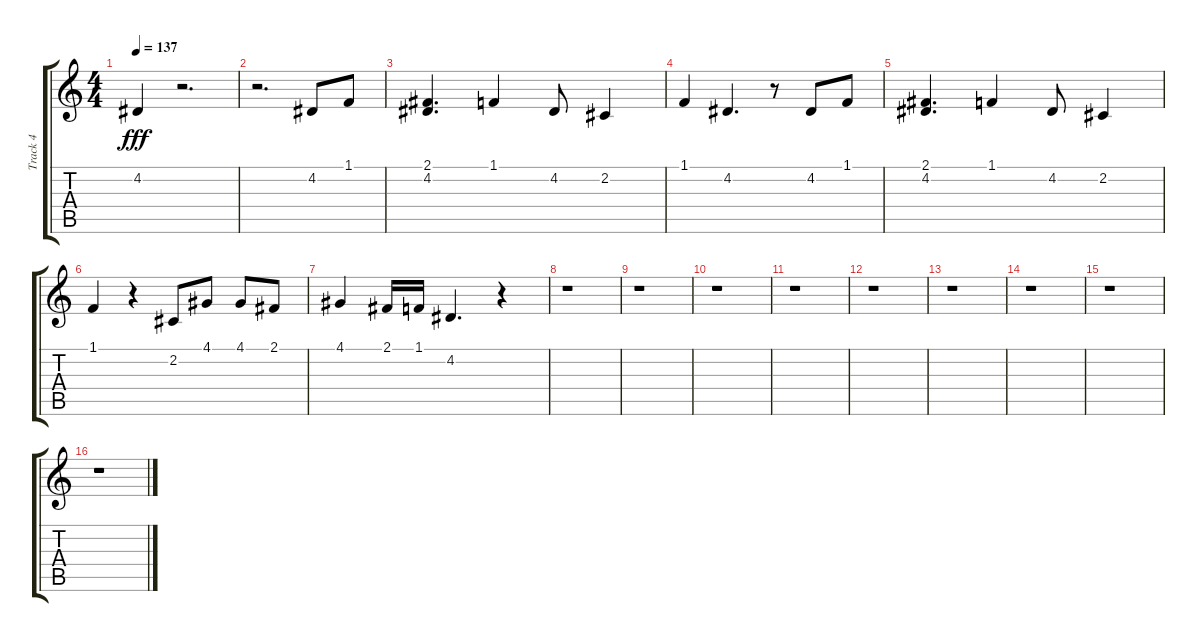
\track ("Track 4" "Track 4") {instrument lead2sawtooth}
\staff {score tabs}
\tuning (E4 B3 G3 D3 A2 E2) {hide}
\ts (4 4)
\tempo 137
\clef g2
\ks c
4.2.4{dy fff} r.2{d} |
r.2{d} 4.2.8 1.1.8 |
(2.1 4.2).4{d} 1.1.4 4.2.8 2.2.4 |
1.1.4 4.2.4{d} r.8 4.2.8 1.1.8 |
(2.1 4.2).4{d} 1.1.4 4.2.8 2.2.4 |
1.1.4 r.4 2.2.8 4.1.8 4.1.8 2.1.8 |
4.1.4 2.1.16 1.1.16 4.2.4{d} r.4 |
r.1 |
r.1 |
r.1 |
r.1 |
r.1 |
r.1 |
r.1 |
r.1 |
r.1
